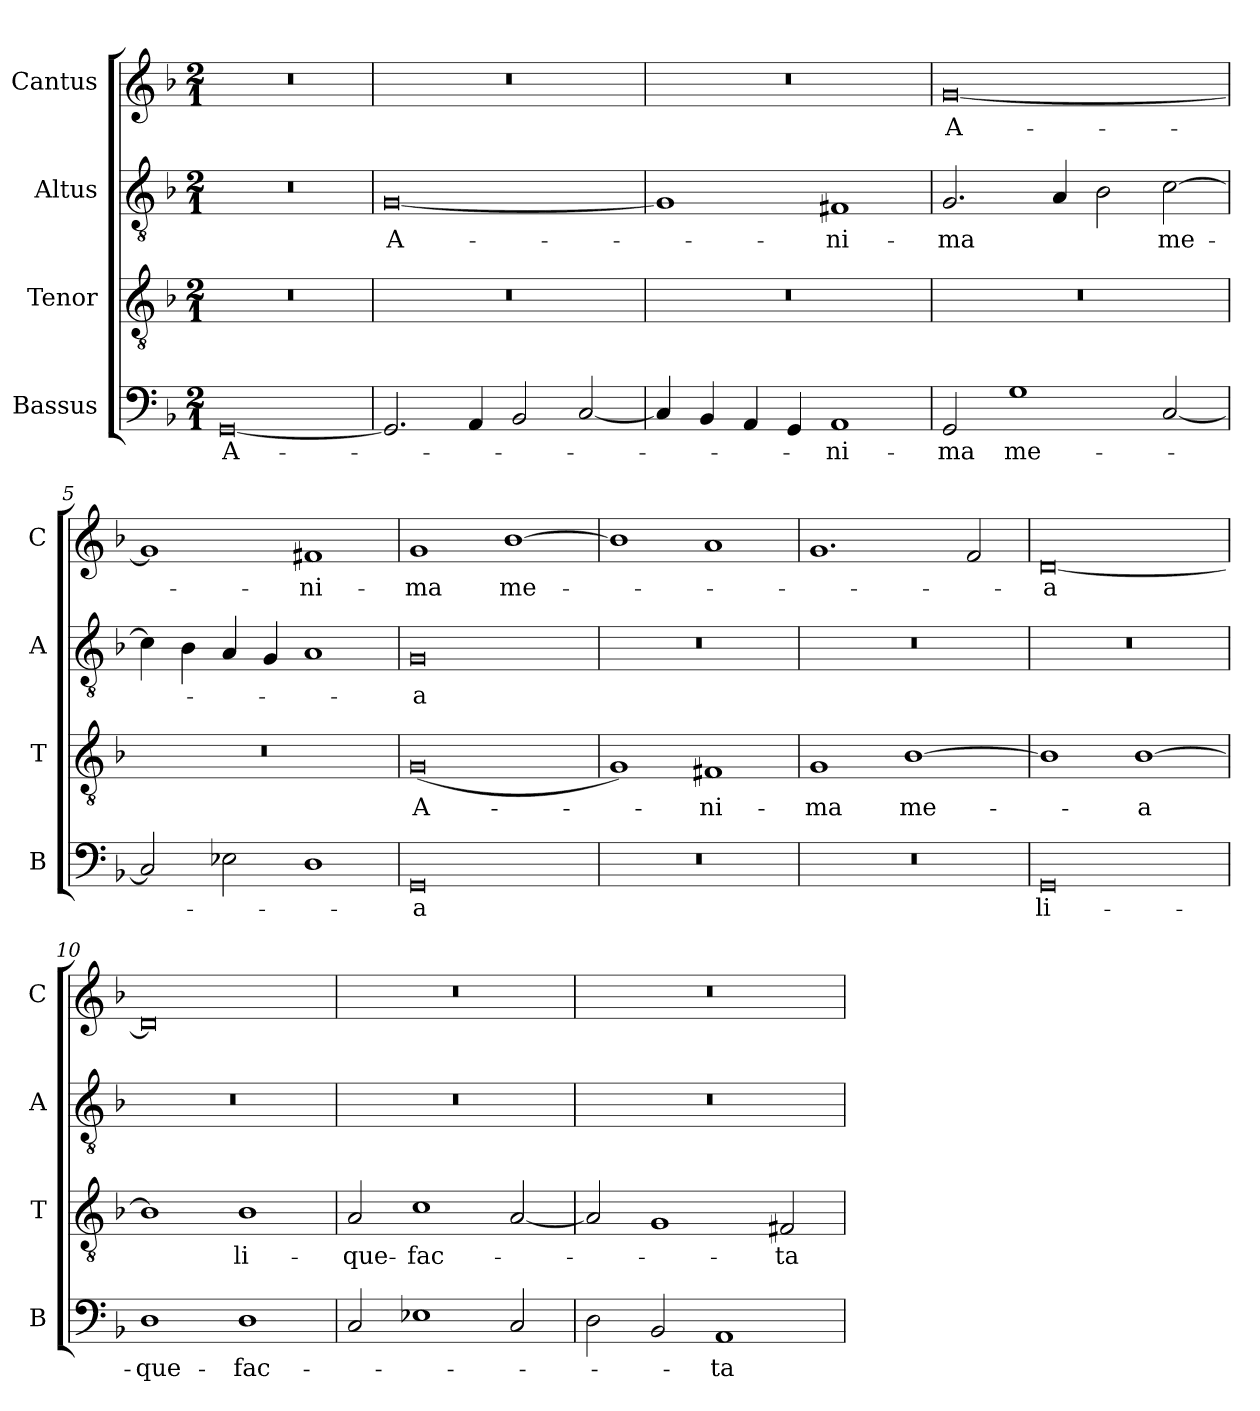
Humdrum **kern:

**kern	**text	**kern	**text	**kern	**text	**kern	**text
*part4	*part4	*part3	*part3	*part2	*part2	*part1	*part1
*staff4	*staff4	*staff3	*staff3	*staff2	*staff2	*staff1	*staff1
*I"Bassus	*	*I"Tenor	*	*I"Altus	*	*I"Cantus	*
*I'B	*	*I'T	*	*I'A	*	*I'C	*
*clefF4	*	*clefGv2	*	*clefGv2	*	*clefG2	*
*k[b-]	*	*k[b-]	*	*k[b-]	*	*k[b-]	*
*F:	*	*F:	*	*F:	*	*F:	*
*M2/1	*	*M2/1	*	*M2/1	*	*M2/1	*
=1	=1	=1	=1	=1	=1	=1	=1
[0GG	A-	0r	.	0r	.	0r	.
=2	=2	=2	=2	=2	=2	=2	=2
2.GG]	.	0r	.	[0G	A-	0r	.
4AA	.	.	.	.	.	.	.
2BB-	.	.	.	.	.	.	.
[2C	.	.	.	.	.	.	.
=3	=3	=3	=3	=3	=3	=3	=3
4C]	.	0r	.	1G]	.	0r	.
4BB-	.	.	.	.	.	.	.
4AA	.	.	.	.	.	.	.
4GG	.	.	.	.	.	.	.
1AA	-ni-	.	.	1F#X	-ni-	.	.
=4	=4	=4	=4	=4	=4	=4	=4
2GG	-ma	0r	.	2.G	-ma	[0g	A-
1G	me-	.	.	.	.	.	.
.	.	.	.	4A	.	.	.
.	.	.	.	2B-	.	.	.
[2C	.	.	.	[2c	me-	.	.
!!LO:LB:g=z
=5	=5	=5	=5	=5	=5	=5	=5
2C]	.	0r	.	4c]	.	1g]	.
.	.	.	.	4B-	.	.	.
2E-X	.	.	.	4A	.	.	.
.	.	.	.	4G	.	.	.
1D	.	.	.	1A	.	1f#X	-ni-
=6	=6	=6	=6	=6	=6	=6	=6
0GG	-a	(0G	A-	0G	-a	1g	-ma
.	.	.	.	.	.	[1b-	me-
=7	=7	=7	=7	=7	=7	=7	=7
0r	.	1G)	.	0r	.	1b-]	.
.	.	1F#X	-ni-	.	.	1a	.
=8	=8	=8	=8	=8	=8	=8	=8
0r	.	1G	-ma	0r	.	1.g	.
.	.	[1B-	me-	.	.	.	.
.	.	.	.	.	.	2f	.
=9	=9	=9	=9	=9	=9	=9	=9
0GG	li-	1B-]	.	0r	.	[0d	-a
.	.	[1B-	-a	.	.	.	.
!!LO:LB:g=z
=10	=10	=10	=10	=10	=10	=10	=10
1D	-que-	1B-]	.	0r	.	0d]	.
1D	-fac-	1B-	li-	.	.	.	.
=11	=11	=11	=11	=11	=11	=11	=11
2C	.	2A	-que-	0r	.	0r	.
1E-X	.	1c	-fac-	.	.	.	.
2C	.	[2A	.	.	.	.	.
=12	=12	=12	=12	=12	=12	=12	=12
2D	.	2A]	.	0r	.	0r	.
2BB-	.	1G	.	.	.	.	.
1AA	-ta	.	.	.	.	.	.
.	.	2F#X	-ta	.	.	.	.
=	=	=	=	=	=	=	=
*-	*-	*-	*-	*-	*-	*-	*-
